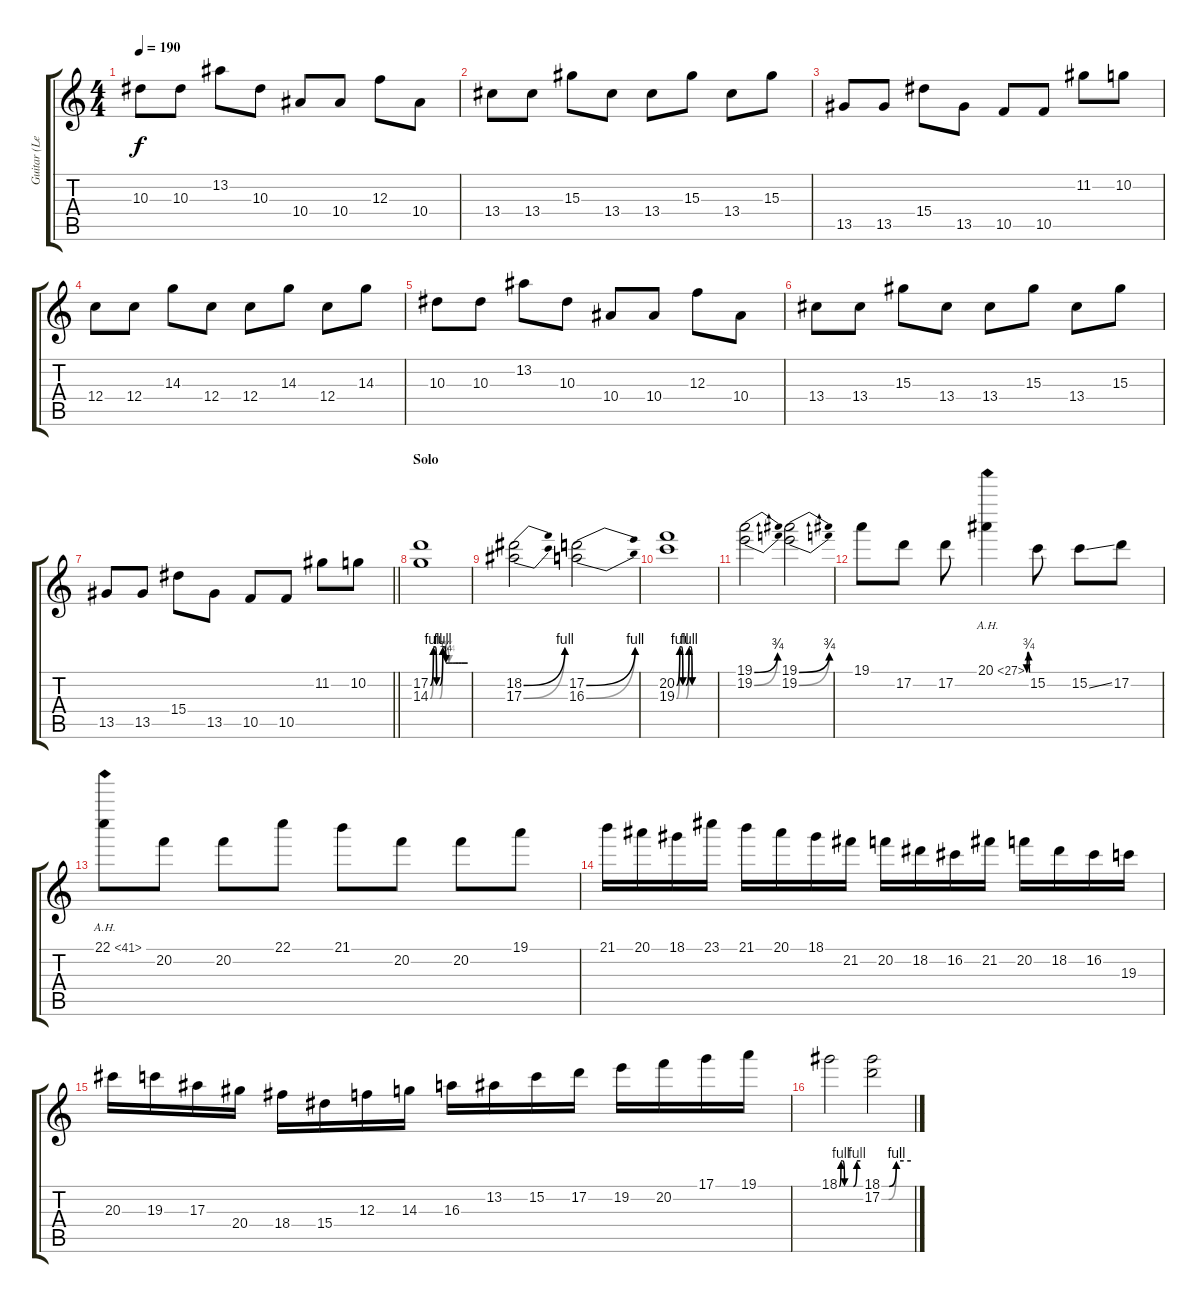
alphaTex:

\track ("Guitar (Lead)" "Guitar (Le") {instrument overdrivenguitar}
\staff {score tabs}
\tuning (D4 A3 F3 C3 G2 C2) {hide}
\ts (4 4)
\tempo 190
\clef g2
\ks c
10.3.8{dy f} 10.3.8 13.2.8 10.3.8 10.4.8 10.4.8 12.3.8 10.4.8 |
13.4.8 13.4.8 15.3.8 13.4.8 13.4.8 15.3.8 13.4.8 15.3.8 |
13.5.8 13.5.8 15.4.8 13.5.8 10.5.8 10.5.8 11.2.8 10.2.8 |
12.4.8 12.4.8 14.3.8 12.4.8 12.4.8 14.3.8 12.4.8 14.3.8 |
10.3.8 10.3.8 13.2.8 10.3.8 10.4.8 10.4.8 12.3.8 10.4.8 |
13.4.8 13.4.8 15.3.8 13.4.8 13.4.8 15.3.8 13.4.8 15.3.8 |
\barLineRight lightlight
13.5.8 13.5.8 15.4.8 13.5.8 10.5.8 10.5.8 11.2.8 10.2.8 |
\section ("" "Solo")
(17.2{be (custom 0 0 5 4 8 4 10 0 15 0 20 4 23 4 25 1 30 1 35 1 40 1 45 1 50 1 60 1)} 14.3{be (custom 0 0 5 4 8 4 10 0 15 0 20 4 23 4 30 1 45 1 55 1 60 1)}).1 |
(18.2{be (bend 0 0 60 4)} 17.3{be (bend 0 0 60 4)}).2 (17.2{be (bend 0 0 60 4)} 16.3{be (bend 0 0 60 4)}).2 |
(20.2{be (custom 0 0 5 4 8 4 10 0 15 0 20 4 23 4 25 0 30 0 60 0)} 19.3{be (custom 0 0 5 4 8 4 10 0 15 0 20 4 23 4 25 0 60 0)}).1 |
(19.1{be (bend 0 0 60 3)} 19.2{be (bend 0 0 60 3)}).2 (19.1{be (bend 0 0 60 3)} 19.2{be (bend 0 0 60 3)}).2 |
19.1.8 17.2.8 17.2.8 20.1{be (custom 0 0 15 3 30 3 45 0 60 0) ah 7}.4 15.2.8 15.2{ss}.8 17.2.8 |
22.1{ah 19}.8 20.2.8 20.2.8 22.1.8 21.1.8 20.2.8 20.2.8 19.1.8 |
21.1.16 20.1.16 18.1.16 23.1.16 21.1.16 20.1.16 18.1.16 21.2.16 20.2.16 18.2.16 16.2.16 21.2.16 20.2.16 18.2.16 16.2.16 19.3.16 |
20.3.16 19.3.16 17.3.16 20.4.16 18.4.16 15.4.16 12.3.16 14.3.16 16.3.16 13.2.16 15.2.16 17.2.16 19.2.16 20.2.16 17.1.16 19.1.16 |
18.1{be (custom 0 0 5 4 10 4 15 0 30 0 40 0 50 4 60 4)}.2 (18.1{be (custom 0 0 15 0 30 4 60 4)} 17.2{be (custom 0 0 14 0 30 4 60 4)}).2
